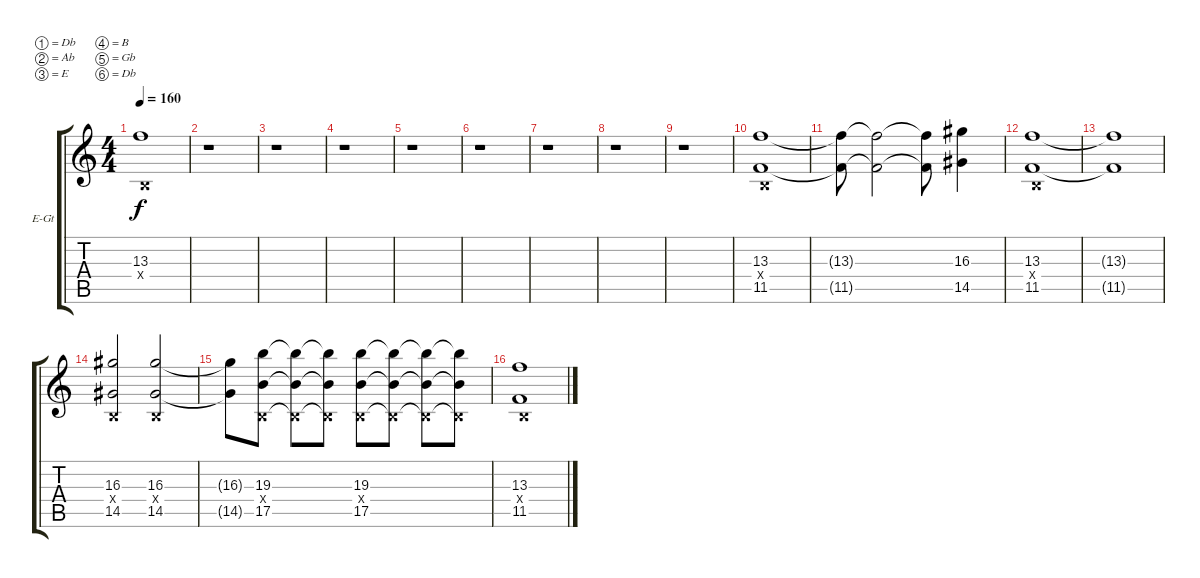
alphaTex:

\bracketExtendMode groupsimilarinstruments
\firstSystemTrackNameOrientation horizontal
\otherSystemsTrackNameOrientation horizontal
\track ("Guitar III" "E-Gt") {instrument overdrivenguitar}
\staff {score tabs}
\tuning (Db4 Ab3 E3 B2 Gb2 Db2)
\ts (4 4)
\tempo 160
\clef g2
\ks c
(13.3{t} 0.4{x t}).1{dy f} |
r.1 |
r.1 |
r.1 |
r.1 |
r.1 |
r.1 |
r.1 |
r.1 |
(13.3 0.4{x} 11.5).1 |
(13.3{t} 11.5{t}).8 (13.3{t} 11.5{t}).2 (13.3{t} 11.5{t}).8 (16.3 14.5).4 |
(13.3 0.4{x} 11.5).1 |
(13.3{t} 11.5{t}).1 |
(16.3 0.4{x} 14.5).2 (16.3 0.4{x} 14.5).2 |
(16.3{t} 14.5{t}).8 (19.3 0.4{x} 17.5).8 (0.4{x t} 17.5{t} 19.3{t}).8 (19.3{t} 0.4{x t} 17.5{t}).8 (19.3 0.4{x} 17.5).8 (0.4{x t} 17.5{t} 19.3{t}).8 (0.4{x t} 17.5{t} 19.3{t}).8 (19.3{t} 0.4{x t} 17.5{t}).8 |
(13.3 0.4{x} 11.5).1
